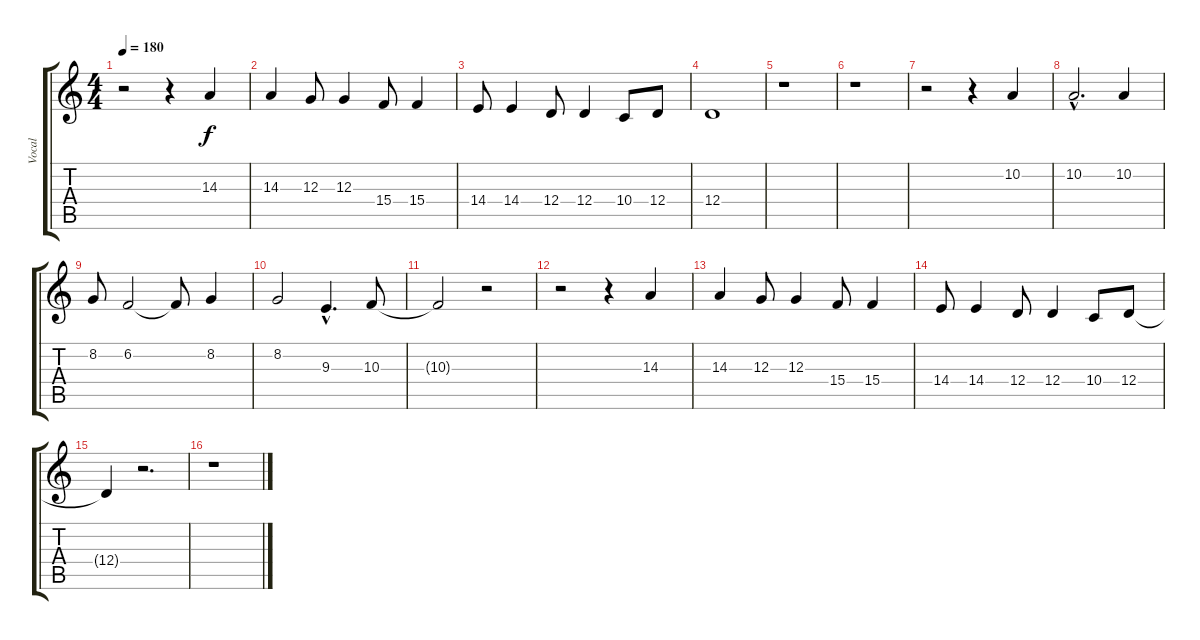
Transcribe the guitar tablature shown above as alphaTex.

\track ("Vocal" "Vocal") {instrument viola}
\staff {score tabs}
\tuning (E4 B3 G3 D3 A2 E2) {hide}
\ts (4 4)
\tempo 180
\clef g2
\ks c
r.2{dy f} r.4 14.3.4 |
14.3.4 12.3.8 12.3.4 15.4.8 15.4.4 |
14.4.8 14.4.4 12.4.8 12.4.4 10.4.8 12.4.8 |
\section ("" "")
12.4.1 |
r.1 |
r.1 |
r.2 r.4 10.2.4 |
10.2{hac}.2{d} 10.2.4 |
8.2.8 6.2.2 6.2{t}.8 8.2.4 |
8.2.2 9.3{hac}.4{d} 10.3.8 |
10.3{t}.2 r.2 |
r.2 r.4 14.3.4 |
14.3.4 12.3.8 12.3.4 15.4.8 15.4.4 |
14.4.8 14.4.4 12.4.8 12.4.4 10.4.8 12.4.8 |
12.4{t}.4{instrument viola} r.2{d} |
r.1
